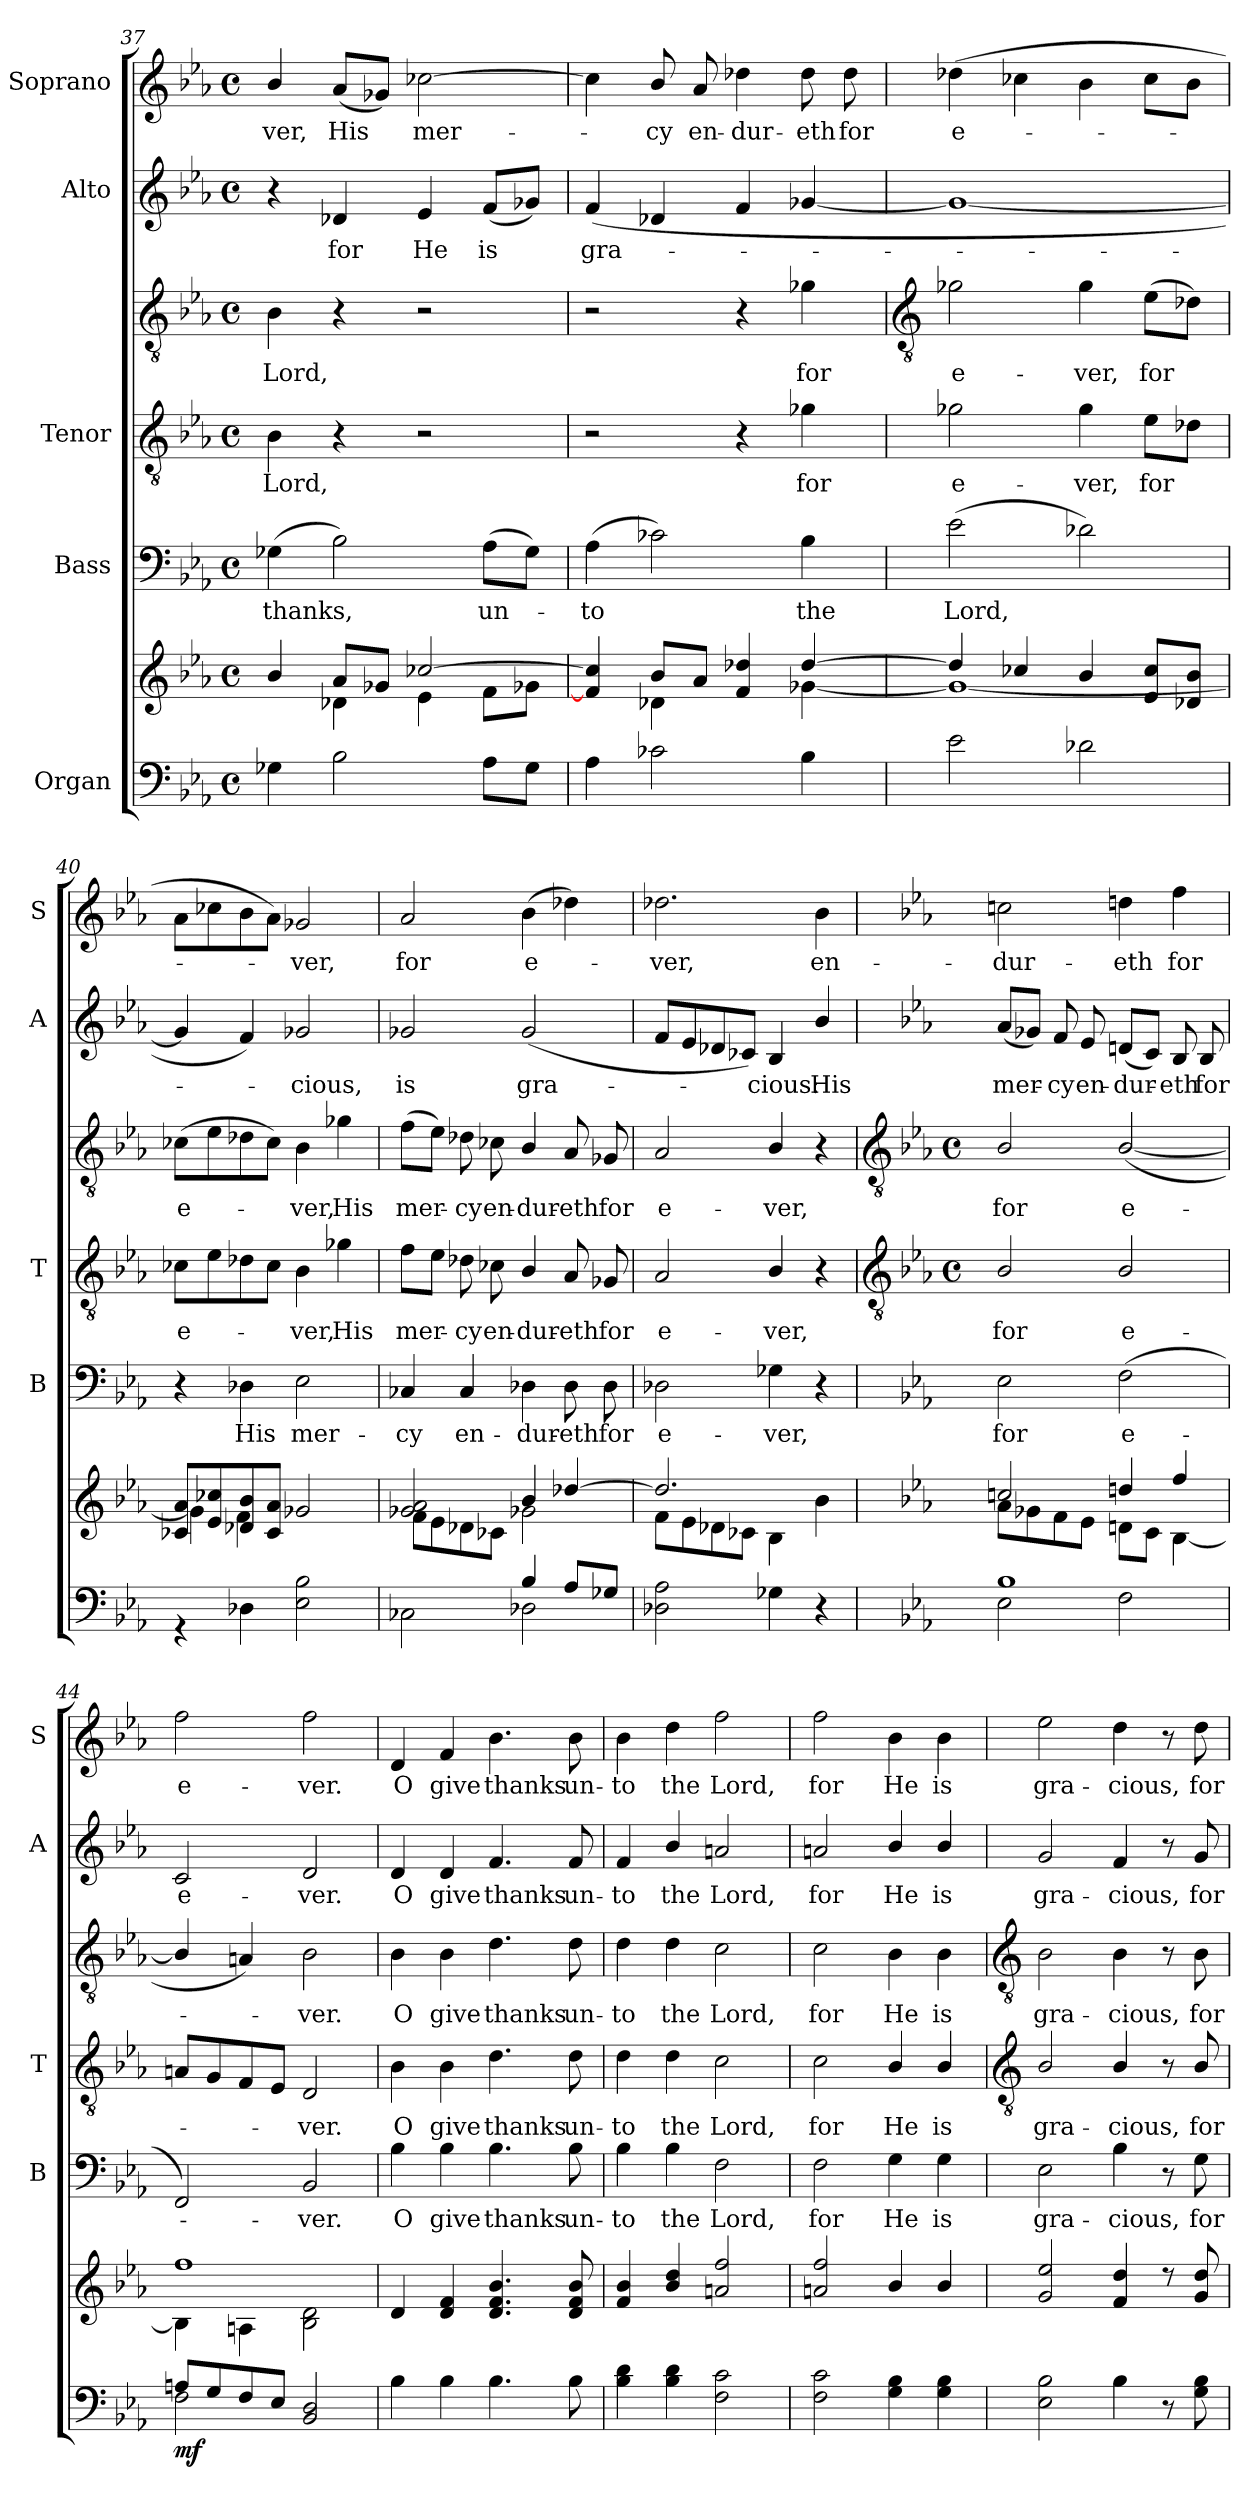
**kern	**kern	**dynam	**kern	**text	**kern	**text	**kern	**text	**kern	**text	**kern	**text
*part5	*part5	*part5	*part4	*part4	*part3	*part3	*part3	*part3	*part2	*part2	*part1	*part1
*staff7	*staff6	*staff6/7	*staff5	*staff5	*staff4	*staff4	*staff3	*staff3	*staff2	*staff2	*staff1	*staff1
*I"Organ	*	*	*I"Bass	*	*I"Tenor	*	*	*	*I"Alto	*	*I"Soprano	*
*	*	*	*I'B	*	*I'T	*	*	*	*I'A	*	*I'S	*
*clefF4	*clefG2	*	*clefF4	*	*clefGv2	*	*clefGv2	*	*clefG2	*	*clefG2	*
*k[b-e-a-]	*k[b-e-a-]	*	*k[b-e-a-]	*	*k[b-e-a-]	*	*k[b-e-a-]	*	*k[b-e-a-]	*	*k[b-e-a-]	*
*E-:	*E-:	*	*E-:	*	*E-:	*	*E-:	*	*E-:	*	*E-:	*
*M4/4	*M4/4	*	*M4/4	*	*M4/4	*	*M4/4	*	*M4/4	*	*M4/4	*
*met(c)	*met(c)	*	*met(c)	*	*met(c)	*	*met(c)	*	*met(c)	*	*met(c)	*
=37	=37	=37	=37	=37	=37	=37	=37	=37	=37	=37	=37	=37
*^	*^	*	*	*	*	*	*	*	*	*	*	*
!	!	!	!	!	!	!LO:LY:b	!	!LO:LY:b	!	!LO:LY:b	!	!	!	!LO:LY:b
1ryy	4G-X\	4b-/	4ryy	.	(>4G-X	thanks,	4B-	Lord,	4B-	Lord,	4r	.	4b-/	ver,
!	!	!	!	!	!	!	!	!	!	!	!	!LO:LY:b	!	!LO:LY:b
.	2B-\	8a-/L	4d-X\	.	2B-)	.	4r	.	4r	.	4d-X	for	(<8a-L	His
.	.	8g-X/J	.	.	.	.	.	.	.	.	.	.	8g-XJ)	.
!	!	!	!	!	!	!	!	!	!	!	!	!LO:LY:b	!	!LO:LY:b
.	.	[2cc-X/	4e-\	.	.	.	2r	.	2r	.	4e-	He	[2cc-X	mer-
!	!	!	!	!	!	!LO:LY:b	!	!	!	!	!	!LO:LY:b	!	!
.	8A-\L	.	8f\L	.	(>8A-L	un-	.	.	.	.	(<8fL	is	.	.
.	8G-\J	.	8g-X\J	.	8G-J)	.	.	.	.	.	8g-XJ)	.	.	.
=38	=38	=38	=38	=38	=38	=38	=38	=38	=38	=38	=38	=38	=38	=38
!	!	!	!	!	!	!LO:LY:b	!	!	!	!	!	!LO:LY:b	!	!
1ryy	4A-\	4f/] 4cc-/]	4ryy	.	(>4A-	to	2r	.	2r	.	(<4f	gra-	4cc-]	.
!	!	!	!	!	!	!	!	!	!	!	!	!	!	!LO:LY:b
.	2c-X\	8b-/L	4d-X\	.	2c-X)	.	.	.	.	.	4d-X	.	8b-/	cy
!	!	!	!	!	!	!	!	!	!	!	!	!	!	!LO:LY:b
.	.	8a-/J	.	.	.	.	.	.	.	.	.	.	8a-	en-
!	!	!	!	!	!	!	!	!	!	!	!	!	!	!LO:LY:b
.	.	4f/ 4dd-X/	4ryy	.	.	.	4r	.	4r	.	4f	.	4dd-X	-dur-
!	!	!	!	!	!	!LO:LY:b	!	!LO:LY:b	!	!LO:LY:b	!	!	!	!LO:LY:b
.	4B-\	[4dd-/	[4g-X\	.	4B-	the	4g-X	for	4g-X	for	[4g-X	.	8dd-	-eth
!	!	!	!	!	!	!	!	!	!	!	!	!	!	!LO:LY:b
.	.	.	.	.	.	.	.	.	.	.	.	.	8dd-	for
!!LO:LB:g=z
=39	=39	=39	=39	=39	=39	=39	=39	=39	=39	=39	=39	=39	=39	=39
*	*	*	*	*	*	*	*	*	*clefGv2	*	*	*	*	*
!	!	!	!	!	!	!LO:LY:b	!	!LO:LY:b	!	!LO:LY:b	!	!	!	!LO:LY:b
1ryy	2e-\	4dd-/]	1g-\_	.	(>2e-	Lord,	2g-X	e-	2g-X	e-	1g-_	.	(>4dd-X	e-
.	.	4cc-X/	.	.	.	.	.	.	.	.	.	.	4cc-X	.
!	!	!	!	!	!	!	!	!LO:LY:b	!	!LO:LY:b	!	!	!	!
.	2d-X\	4b-/	.	.	2d-X)	.	4g-	-ver,	4g-	-ver,	.	.	4b-	.
!	!	!	!	!	!	!	!	!LO:LY:b	!	!LO:LY:b	!	!	!	!
.	.	8e-/ 8cc-/L	.	.	.	.	8e-L	for	(>8e-L	for	.	.	8cc-L	.
.	.	8d-X/ 8b-/J	.	.	.	.	8d-XJ	.	8d-XJ)	.	.	.	8b-J	.
=40	=40	=40	=40	=40	=40	=40	=40	=40	=40	=40	=40	=40	=40	=40
!	!	!	!	!	!	!	!	!LO:LY:b	!	!LO:LY:b	!	!	!	!
1ryy	4r	8c-X/ 8a-/L	4g-\]	.	4r	.	8c-XL	e-	(>8c-XL	e-	4g-]	.	8a-L	.
.	.	8e-/ 8cc-X/	.	.	.	.	8e-	.	8e-	.	.	.	8cc-X	.
!	!	!	!	!	!	!LO:LY:b	!	!	!	!	!	!	!	!
.	4D-X\	8d-X/ 8b-/	4f\	.	4D-X	His	8d-X	.	8d-X	.	4f)	.	8b-	.
.	.	8c- 8a-J	.	.	.	.	8c-J	.	8c-J)	.	.	.	8a-J)	.
!	!	!	!	!	!	!LO:LY:b	!	!LO:LY:b	!	!LO:LY:b	!	!LO:LY:b	!	!LO:LY:b
.	2E-\ 2B-\	2g-X	2ryy	.	2E-	mer-	4B-	ver,	4B-	ver,	2g-	cious,	2g-X	ver,
!	!	!	!	!	!	!	!	!LO:LY:b	!	!LO:LY:b	!	!	!	!
.	.	.	.	.	.	.	4g-X	His	4g-X	His	.	.	.	.
=41	=41	=41	=41	=41	=41	=41	=41	=41	=41	=41	=41	=41	=41	=41
*	*	*	*^	*	*	*	*	*	*	*	*	*	*	*
!	!	!	!	!	!	!	!LO:LY:b	!	!LO:LY:b	!	!LO:LY:b	!	!LO:LY:b	!	!LO:LY:b
2ryy	2C-X\	2g-X 2a-	2ryy	8f\L	.	4C-X	-cy	8fL	mer-	(>8fL	mer-	2g-X	is	2a-	for
.	.	.	.	8e-\	.	.	.	8e-J	.	8e-J)	.	.	.	.	.
!	!	!	!	!	!	!	!LO:LY:b	!	!LO:LY:b	!	!LO:LY:b	!	!	!	!
.	.	.	.	8d-X\	.	4C-	en-	8d-X	cy	8d-X	cy	.	.	.	.
!	!	!	!	!	!	!	!	!	!LO:LY:b	!	!LO:LY:b	!	!	!	!
.	.	.	.	8c-X\J	.	.	.	8c-X	en-	8c-X	en-	.	.	.	.
!	!	!	!	!	!	!	!LO:LY:b	!	!LO:LY:b	!	!LO:LY:b	!	!LO:LY:b	!	!LO:LY:b
4B-/	2D-X\	4b-/	2g-X\	2ryy	.	4D-X	-dur-	4B-/	-dur-	4B-/	-dur-	(<2g-	gra-	(>4b-	e-
!	!	!	!	!	!	!	!LO:LY:b	!	!LO:LY:b	!	!LO:LY:b	!	!	!	!
8A-/L	.	[4dd-X/	.	.	.	8D-	-eth	8A-	-eth	8A-	-eth	.	.	4dd-X)	.
!	!	!	!	!	!	!	!LO:LY:b	!	!LO:LY:b	!	!LO:LY:b	!	!	!	!
8G-X/J	.	.	.	.	.	8D-	for	8G-X	for	8G-X	for	.	.	.	.
*v	*v	*	*	*	*	*	*	*	*	*	*	*	*	*	*
*	*	*v	*v	*	*	*	*	*	*	*	*	*	*	*
=42	=42	=42	=42	=42	=42	=42	=42	=42	=42	=42	=42	=42	=42
!	!	!	!	!	!LO:LY:b	!	!LO:LY:b	!	!LO:LY:b	!	!	!	!LO:LY:b
2D-X\ 2A-\	2.dd-/]	8f\L	.	2D-X	e-	2A-	e-	2A-	e-	8fL	.	2.dd-X	ver,
.	.	8e-\	.	.	.	.	.	.	.	8e-	.	.	.
.	.	8d-X\	.	.	.	.	.	.	.	8d-X	.	.	.
.	.	8c-X\J	.	.	.	.	.	.	.	8c-XJ)	.	.	.
!	!	!	!	!	!LO:LY:b	!	!LO:LY:b	!	!LO:LY:b	!	!LO:LY:b	!	!
4G-X\	.	4B-\	.	4G-X	-ver,	4B-/	-ver,	4B-/	-ver,	4B-	cious:	.	.
!	!	!	!	!	!	!	!	!	!	!	!LO:LY:b	!	!LO:LY:b
4r	4b-	4ryy	.	4r	.	4r	.	4r	.	4b-/	His	4b-	en-
!!LO:LB:g=z
=43	=43	=43	=43	=43	=43	=43	=43	=43	=43	=43	=43	=43	=43
*	*	*	*	*	*	*clefGv2	*	*clefGv2	*	*	*	*	*
*	*	*	*	*	*	*k[b-e-a-]	*	*k[b-e-a-]	*	*	*	*	*
*	*	*	*	*	*	*E-:	*	*E-:	*	*	*	*	*
*	*	*	*	*	*	*M4/4	*	*M4/4	*	*	*	*	*
*	*	*	*	*	*	*met(c)	*	*met(c)	*	*	*	*	*
*^	*	*	*	*	*	*	*	*	*	*	*	*	*
!	!	!	!	!	!	!LO:LY:b	!	!LO:LY:b	!	!LO:LY:b	!	!LO:LY:b	!	!LO:LY:b
1B-/	2E-\	2ccn/	8a-\L	.	2E-	for	2B-/	for	2B-/	for	(<8a-L	mer-	2ccn	-dur-
.	.	.	8g-X\	.	.	.	.	.	.	.	8g-XJ)	.	.	.
!	!	!	!	!	!	!	!	!	!	!	!	!LO:LY:b	!	!
.	.	.	8f\	.	.	.	.	.	.	.	8f	cy	.	.
!	!	!	!	!	!	!	!	!	!	!	!	!LO:LY:b	!	!
.	.	.	8e-\J	.	.	.	.	.	.	.	8e-	en-	.	.
!	!	!	!	!	!	!LO:LY:b	!	!LO:LY:b	!	!LO:LY:b	!	!LO:LY:b	!	!LO:LY:b
.	2F\	4ddn/	8dn\L	.	(<2F	e-	2B-/	e-	(<[2B-/	e-	(<8dnL	-dur-	4ddn	-eth
.	.	.	8c\J	.	.	.	.	.	.	.	8cJ)	.	.	.
!	!	!	!	!	!	!	!	!	!	!	!	!LO:LY:b	!	!LO:LY:b
.	.	4ff/	[4B-\	.	.	.	.	.	.	.	8B-	eth	4ff	for
!	!	!	!	!	!	!	!	!	!	!	!	!LO:LY:b	!	!
.	.	.	.	.	.	.	.	.	.	.	8B-	for	.	.
=44	=44	=44	=44	=44	=44	=44	=44	=44	=44	=44	=44	=44	=44	=44
!	!	!	!	!LO:DY:b=2	!	!	!	!	!	!	!	!LO:LY:b	!	!LO:LY:b
8An/L	2F\	1ff	4B-\]	mf	2FF)	.	8AnL	.	4B-/]	.	2c	e-	2ff	e-
8G/	.	.	.	.	.	.	8G	.	.	.	.	.	.	.
8F/	.	.	4An\	.	.	.	8F	.	4An)	.	.	.	.	.
8E-/J	.	.	.	.	.	.	8E-J	.	.	.	.	.	.	.
!	!	!	!	!	!	!LO:LY:b	!	!LO:LY:b	!	!LO:LY:b	!	!LO:LY:b	!	!LO:LY:b
2ryy	2BB-/ 2D/	.	2B-\ 2d\	.	2BB-	ver.	2D	ver.	2B-	ver.	2d	-ver.	2ff	-ver.
=45	=45	=45	=45	=45	=45	=45	=45	=45	=45	=45	=45	=45	=45	=45
!	!	!	!	!	!	!LO:LY:b	!	!LO:LY:b	!	!LO:LY:b	!	!LO:LY:b	!	!LO:LY:b
1ryy	4B-\	4d	1ryy	.	4B-	O	4B-	-O	4B-	O	4d	O	4d	O
!	!	!	!	!	!	!LO:LY:b	!	!LO:LY:b	!	!LO:LY:b	!	!LO:LY:b	!	!LO:LY:b
.	4B-\	4d 4f	.	.	4B-	give	4B-	give	4B-	give	4d	give	4f	give
!	!	!	!	!	!	!LO:LY:b	!	!LO:LY:b	!	!LO:LY:b	!	!LO:LY:b	!	!LO:LY:b
.	4.B-\	4.d 4.f 4.b-	.	.	4.B-	thanks	4.d	thanks	4.d	thanks	4.f	thanks	4.b-	thanks
!	!	!	!	!	!	!LO:LY:b	!	!LO:LY:b	!	!LO:LY:b	!	!LO:LY:b	!	!LO:LY:b
.	8B-\	8d 8f 8b-	.	.	8B-	un-	8d	un-	8d	un-	8f	un-	8b-	un-
=46	=46	=46	=46	=46	=46	=46	=46	=46	=46	=46	=46	=46	=46	=46
!	!	!	!	!	!	!LO:LY:b	!	!LO:LY:b	!	!LO:LY:b	!	!LO:LY:b	!	!LO:LY:b
4ryy	4B-\ 4d\	4f 4b-	1ryy	.	4B-	-to	4d	to	4d	-to	4f	-to	4b-	-to
!	!	!	!	!	!	!LO:LY:b	!	!LO:LY:b	!	!LO:LY:b	!	!LO:LY:b	!	!LO:LY:b
2.ryy	4B-\ 4d\	4b- 4dd	.	.	4B-	the	4d	the	4d	the	4b-/	the	4dd	the
!	!	!	!	!	!	!LO:LY:b	!	!LO:LY:b	!	!LO:LY:b	!	!LO:LY:b	!	!LO:LY:b
.	2F\ 2c\	2an 2ff	.	.	2F	Lord,	2c	Lord,	2c	Lord,	2an	Lord,	2ff	Lord,
=47	=47	=47	=47	=47	=47	=47	=47	=47	=47	=47	=47	=47	=47	=47
!	!	!	!	!	!	!LO:LY:b	!	!LO:LY:b	!	!LO:LY:b	!	!LO:LY:b	!	!LO:LY:b
*v	*v	*	*	*	*	*	*	*	*	*	*	*	*	*
2F\ 2c\	2an 2ff	1ryy	.	2F	for	2c	for	2c	for	2an	for	2ff	for
!	!	!	!	!	!LO:LY:b	!	!LO:LY:b	!	!LO:LY:b	!	!LO:LY:b	!	!LO:LY:b
4G\ 4B-\	4b-	.	.	4G	He	4B-/	He	4B-	He	4b-/	He	4b-	He
!	!	!	!	!	!LO:LY:b	!	!LO:LY:b	!	!LO:LY:b	!	!LO:LY:b	!	!LO:LY:b
4G\ 4B-\	4b-	.	.	4G	is	4B-/	is	4B-	is	4b-/	is	4b-	is
!!LO:LB:g=z
=48	=48	=48	=48	=48	=48	=48	=48	=48	=48	=48	=48	=48	=48
*	*	*	*	*	*	*clefGv2	*	*clefGv2	*	*	*	*	*
!	!	!	!	!	!LO:LY:b	!	!LO:LY:b	!	!LO:LY:b	!	!LO:LY:b	!	!LO:LY:b
2E- 2B-	2g 2ee-	1ryy	.	2E-	gra-	2B-/	gra-	2B-	gra-	2g	gra-	2ee-	gra-
!	!	!	!	!	!LO:LY:b	!	!LO:LY:b	!	!LO:LY:b	!	!LO:LY:b	!	!LO:LY:b
4B-	4f 4dd	.	.	4B-	-cious,	4B-/	-cious,	4B-	-cious,	4f	-cious,	4dd	-cious,
8r	8r	.	.	8r	.	8r	.	8r	.	8r	.	8r	.
!	!	!	!	!	!LO:LY:b	!	!LO:LY:b	!	!LO:LY:b	!	!LO:LY:b	!	!LO:LY:b
8G 8B-	8g 8dd	.	.	8G	for	8B-/	for	8B-	for	8g	for	8dd	for
*	*v	*v	*	*	*	*	*	*	*	*	*	*	*
=	=	=	=	=	=	=	=	=	=	=	=	=
*-	*-	*-	*-	*-	*-	*-	*-	*-	*-	*-	*-	*-
